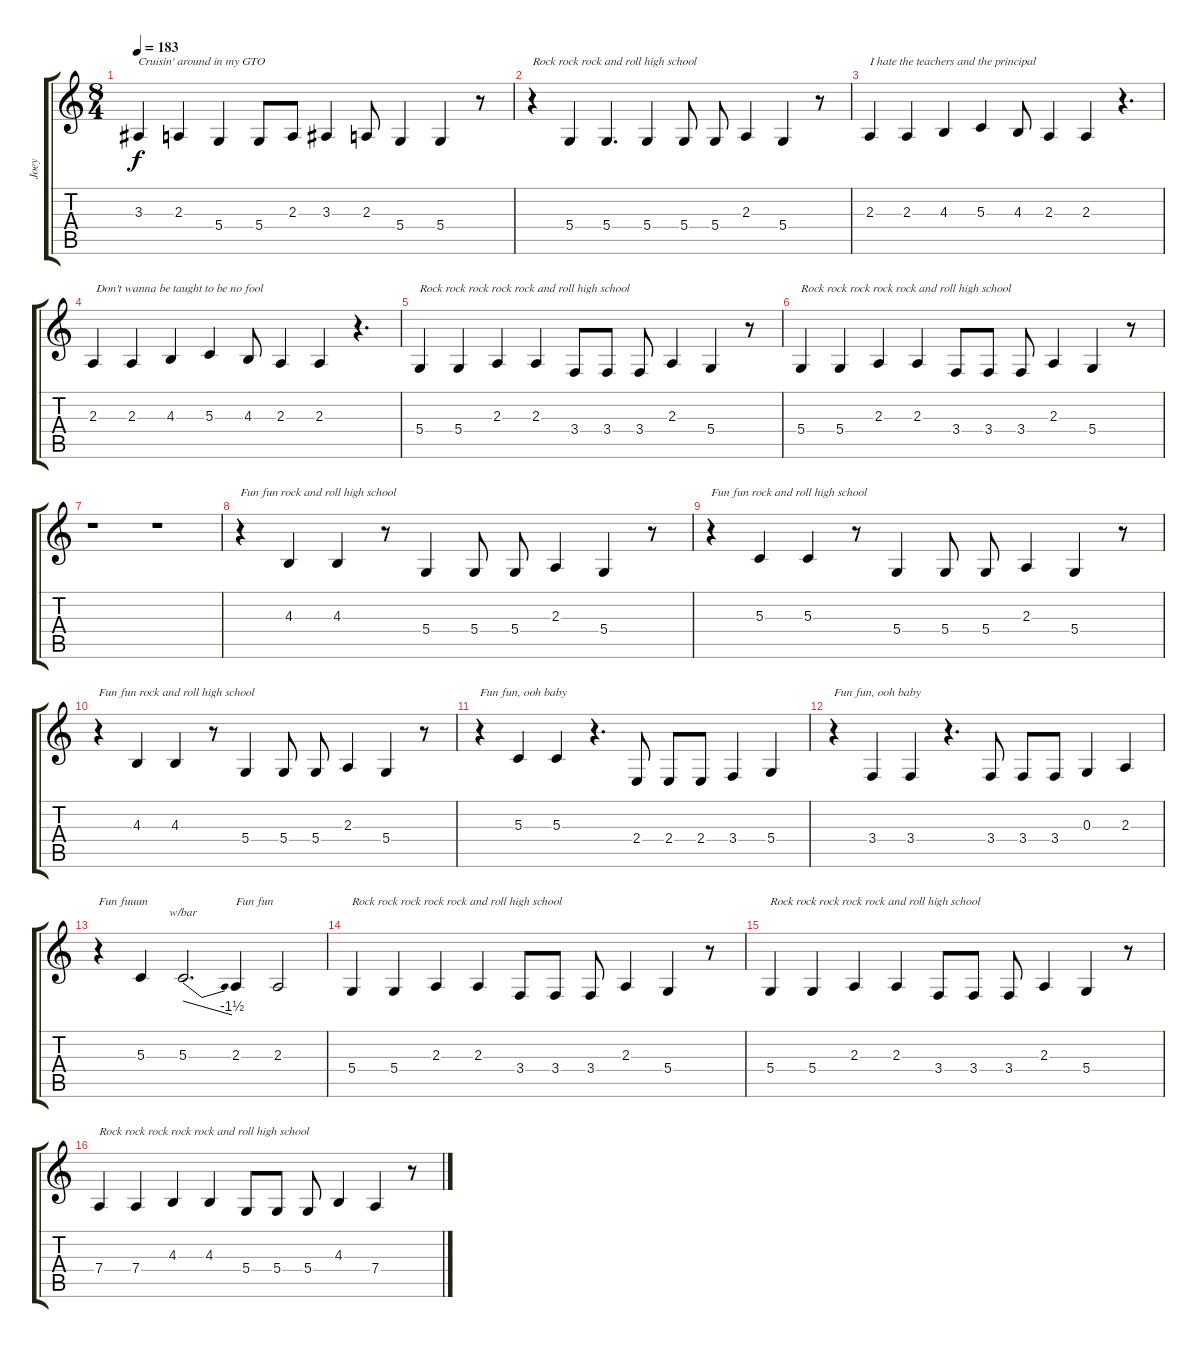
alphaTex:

\track ("Joey" "Joey") {instrument lead2sawtooth}
\staff {score tabs}
\tuning (E4 B3 G3 D3 A2 E2) {hide}
\ts (8 4)
\tempo 183
\clef g2
\ks c
3.3.4{txt "Cruisin' around in my GTO" dy f} 2.3.4 5.4.4 5.4.8 2.3.8 3.3.4 2.3.8 5.4.4 5.4.4 r.8 |
r.4{txt "Rock rock rock and roll high school"} 5.4.4 5.4.4{d} 5.4.4 5.4.8 5.4.8 2.3.4 5.4.4 r.8 |
2.3.4{txt "I hate the teachers and the principal"} 2.3.4 4.3.4 5.3.4 4.3.8 2.3.4 2.3.4 r.4{d} |
2.3.4{txt " Don't wanna be taught to be no fool"} 2.3.4 4.3.4 5.3.4 4.3.8 2.3.4 2.3.4 r.4{d} |
5.4.4{txt "Rock rock rock rock rock and roll high school"} 5.4.4 2.3.4 2.3.4 3.4.8 3.4.8 3.4.8 2.3.4 5.4.4 r.8 |
5.4.4{txt "Rock rock rock rock rock and roll high school"} 5.4.4 2.3.4 2.3.4 3.4.8 3.4.8 3.4.8 2.3.4 5.4.4 r.8 |
r.1 r.1 |
r.4{txt "Fun fun rock and roll high school"} 4.3.4 4.3.4 r.8 5.4.4 5.4.8 5.4.8 2.3.4 5.4.4 r.8 |
r.4{txt "Fun fun rock and roll high school"} 5.3.4 5.3.4 r.8 5.4.4 5.4.8 5.4.8 2.3.4 5.4.4 r.8 |
r.4{txt "Fun fun rock and roll high school"} 4.3.4 4.3.4 r.8 5.4.4 5.4.8 5.4.8 2.3.4 5.4.4 r.8 |
r.4{txt "Fun fun, ooh baby"} 5.3.4 5.3.4 r.4{d} 2.4.8 2.4.8 2.4.8 3.4.4 5.4.4 |
r.4{txt "Fun fun, ooh baby"} 3.4.4 3.4.4 r.4{d} 3.4.8 3.4.8 3.4.8 0.3.4 2.3.4 |
r.4{txt "Fun fuuun"} 5.3.4 5.3.2{d tbe (dive default 0 0 60 -6)} 2.3.4{txt "Fun fun"} 2.3.2 |
5.4.4{txt "Rock rock rock rock rock and roll high school"} 5.4.4 2.3.4 2.3.4 3.4.8 3.4.8 3.4.8 2.3.4 5.4.4 r.8 |
5.4.4{txt "Rock rock rock rock rock and roll high school"} 5.4.4 2.3.4 2.3.4 3.4.8 3.4.8 3.4.8 2.3.4 5.4.4 r.8 |
7.4.4{txt "Rock rock rock rock rock and roll high school"} 7.4.4 4.3.4 4.3.4 5.4.8 5.4.8 5.4.8 4.3.4 7.4.4 r.8
